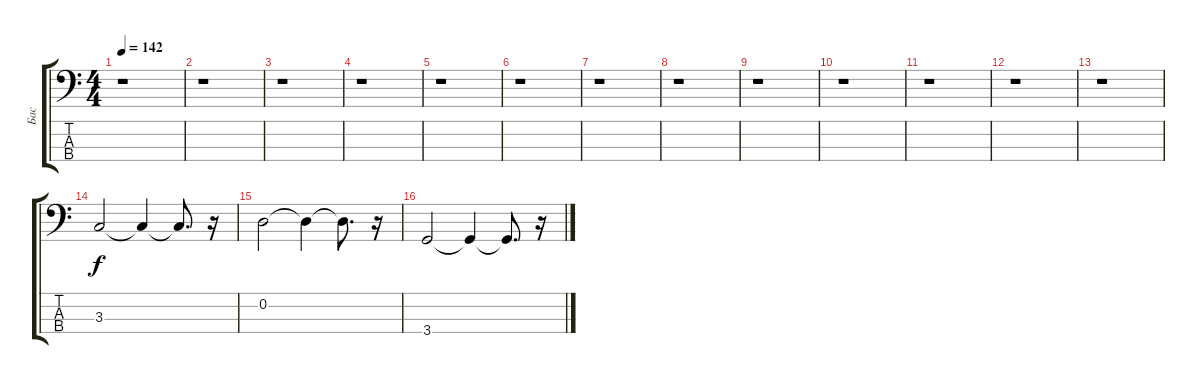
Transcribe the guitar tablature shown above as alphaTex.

\track ("Бас" "Бас") {instrument electricbassfinger}
\staff {score tabs}
\tuning (G2 D2 A1 E1) {hide}
\ts (4 4)
\tempo 142
\clef f4
\ks c
r.1{dy f} |
r.1 |
r.1 |
r.1 |
r.1 |
r.1 |
r.1 |
r.1 |
r.1 |
r.1 |
r.1 |
r.1 |
r.1 |
3.3.2 3.3{t}.4 3.3{t}.8{d} r.16 |
0.2.2 0.2{t}.4 0.2{t}.8{d} r.16 |
3.4.2 3.4{t}.4 3.4{t}.8{d} r.16
